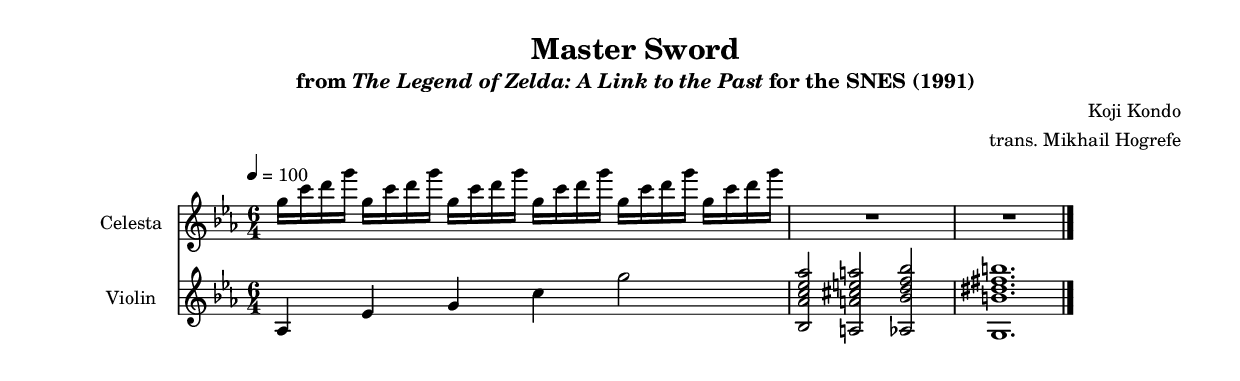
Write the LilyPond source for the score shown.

\version "2.24.3"
#(set-global-staff-size 16)

\paper {
  left-margin = 0.6\in
}

\book {
    \header {
        title = "Master Sword"
        subtitle = \markup { "from" {\italic "The Legend of Zelda: A Link to the Past"} "for the SNES (1991)" }
        composer = "Koji Kondo"
        arranger = "trans. Mikhail Hogrefe"
    }

    \score {
        {
            <<
                \new Staff \relative c''' {                 
                    \set Staff.instrumentName = "Celesta"
                    \set Staff.shortInstrumentName = "Cel."  
\tempo 4 = 100
\key c \minor

\time 6/4
\repeat unfold 6 { g16 c d g } |
R1.*2
\bar "|."
                }

                \new Staff \relative c' {                 
                    \set Staff.instrumentName = "Violin"
                    \set Staff.shortInstrumentName = "Vln."  
\key c \minor

aes4 ees' g c g'2 |
<bes,, aes' c ees aes>2 <a a' cis e a> <aes bes' d f bes> |
<g b' dis fis b>1. |
                }
            >>
        }
        \layout {
            \context {
                \Staff
                \RemoveEmptyStaves
            }
            \context {
                \DrumStaff
                \RemoveEmptyStaves
            }
        }
    }
}
